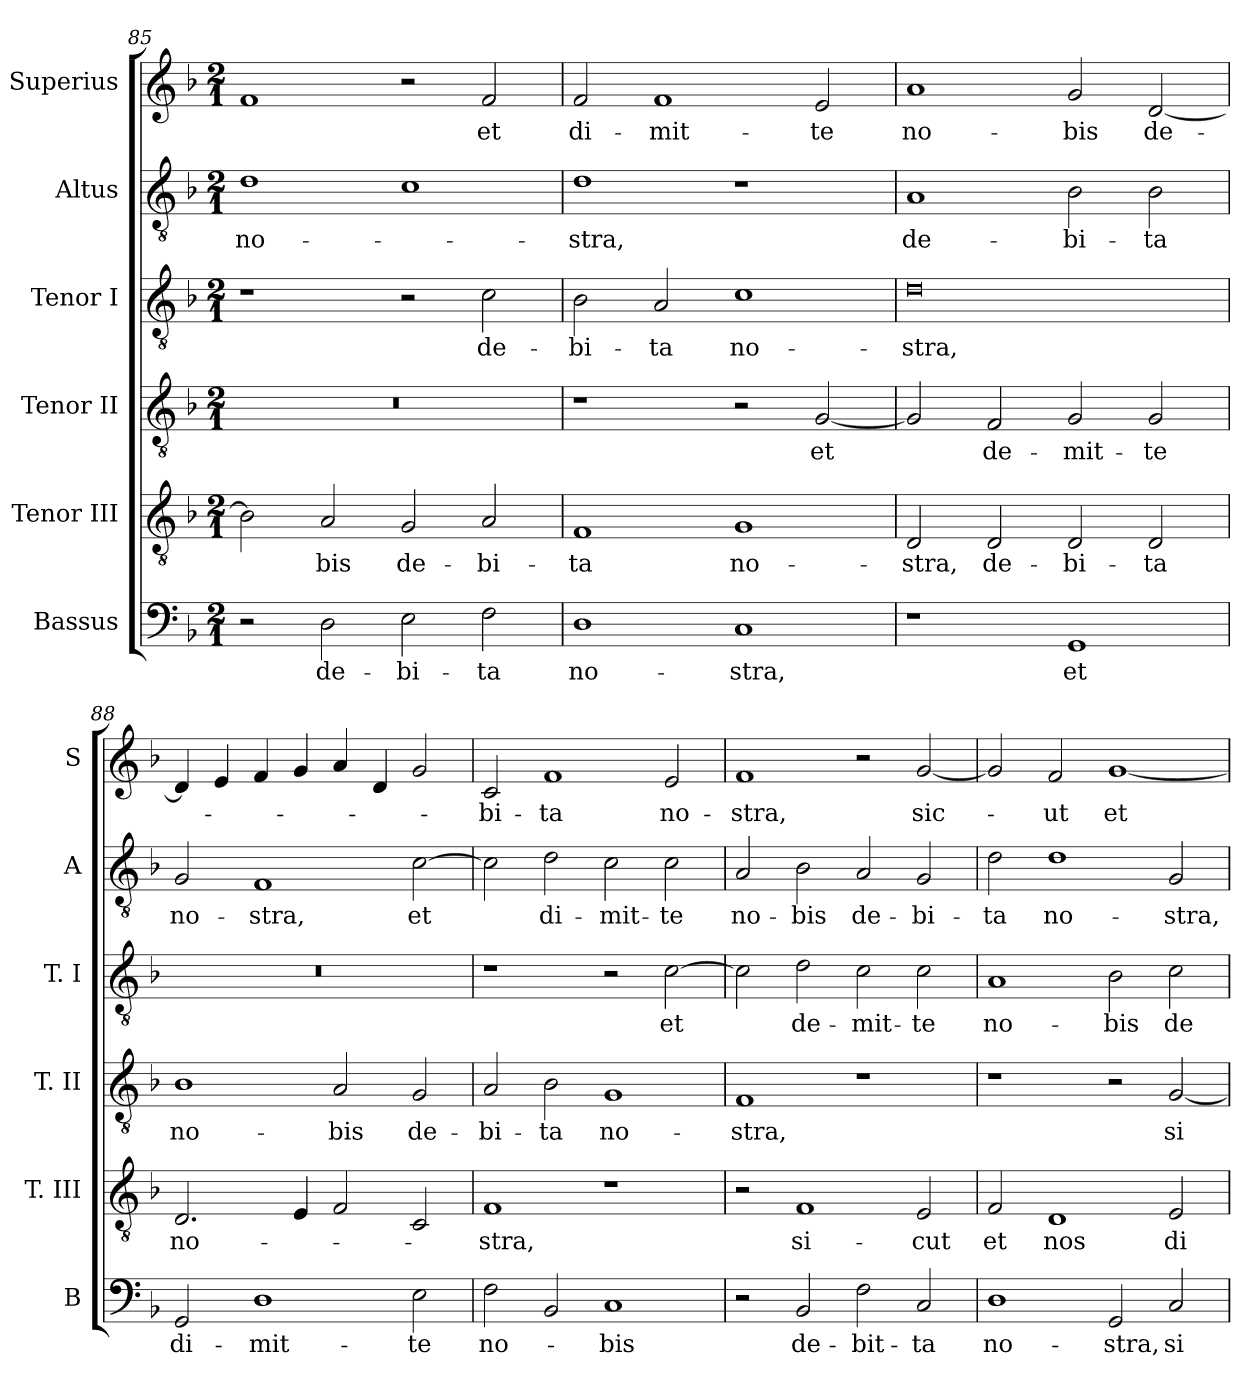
**kern	**text	**kern	**text	**kern	**text	**kern	**text	**kern	**text	**kern	**text
*part6	*part6	*part5	*part5	*part4	*part4	*part3	*part3	*part2	*part2	*part1	*part1
*staff6	*staff6	*staff5	*staff5	*staff4	*staff4	*staff3	*staff3	*staff2	*staff2	*staff1	*staff1
*I"Bassus	*	*I"Tenor III	*	*I"Tenor II	*	*I"Tenor I	*	*I"Altus	*	*I"Superius	*
*I'B	*	*I'T. III	*	*I'T. II	*	*I'T. I	*	*I'A	*	*I'S	*
*clefF4	*	*clefGv2	*	*clefGv2	*	*clefGv2	*	*clefGv2	*	*clefG2	*
*k[b-]	*	*k[b-]	*	*k[b-]	*	*k[b-]	*	*k[b-]	*	*k[b-]	*
*F:	*	*F:	*	*F:	*	*F:	*	*F:	*	*F:	*
*M2/1	*	*M2/1	*	*M2/1	*	*M2/1	*	*M2/1	*	*M2/1	*
=85	=85	=85	=85	=85	=85	=85	=85	=85	=85	=85	=85
2r	.	2B-]	.	0r	.	1r	.	1d	no-	1f	.
2D	de-	2A	-bis	.	.	.	.	.	.	.	.
2E	-bi-	2G	de-	.	.	2r	.	1c	.	2r	.
2F	-ta	2A	-bi-	.	.	2c	de-	.	.	2f	et
=86	=86	=86	=86	=86	=86	=86	=86	=86	=86	=86	=86
1D	no-	1F	-ta	1r	.	2B-	-bi-	1d	-stra,	2f	di-
.	.	.	.	.	.	2A	-ta	.	.	1f	-mit-
1C	-stra,	1G	no-	2r	.	1c	no-	1r	.	.	.
.	.	.	.	[2G	et	.	.	.	.	2e	-te
=87	=87	=87	=87	=87	=87	=87	=87	=87	=87	=87	=87
1r	.	2D	-stra,	2G]	.	0d	-stra,	1A	de-	1a	no-
.	.	2D	de-	2F	de-	.	.	.	.	.	.
1GG	et	2D	-bi-	2G	-mit-	.	.	2B-	-bi-	2g	-bis
.	.	2D	-ta	2G	-te	.	.	2B-	-ta	[2d	de-
=88	=88	=88	=88	=88	=88	=88	=88	=88	=88	=88	=88
2GG	di-	2.D	no-	1B-	no-	0r	.	2G	no-	4d]	.
.	.	.	.	.	.	.	.	.	.	4e	.
1D	-mit-	.	.	.	.	.	.	1F	-stra,	4f	.
.	.	4E	.	.	.	.	.	.	.	4g	.
.	.	2F	.	2A	-bis	.	.	.	.	4a	.
.	.	.	.	.	.	.	.	.	.	4d	.
2E	-te	2C	.	2G	de-	.	.	[2c	et	2g	.
=89	=89	=89	=89	=89	=89	=89	=89	=89	=89	=89	=89
2F	no-	1F	-stra,	2A	-bi-	1r	.	2c]	.	2c	-bi-
2BB-	.	.	.	2B-	-ta	.	.	2d	di-	1f	-ta
1C	-bis	1r	.	1G	no-	2r	.	2c	-mit-	.	.
.	.	.	.	.	.	[2c	et	2c	-te	2e	no-
=90	=90	=90	=90	=90	=90	=90	=90	=90	=90	=90	=90
2r	.	2r	.	1F	-stra,	2c]	.	2A	no-	1f	-stra,
2BB-	de-	1F	si-	.	.	2d	de-	2B-	-bis	.	.
2F	-bit-	.	.	1r	.	2c	-mit-	2A	de-	2r	.
2C	-ta	2E	-cut	.	.	2c	-te	2G	-bi-	[2g	sic-
=91	=91	=91	=91	=91	=91	=91	=91	=91	=91	=91	=91
1D	no-	2F	et	1r	.	1A	no-	2d	-ta	2g]	.
.	.	1D	nos	.	.	.	.	1d	no-	2f	-ut
2GG	-stra,	.	.	2r	.	2B-	-bis	.	.	[1g	et
2C	si-	2E	di-	[2G	si-	2c	de-	2G	-stra,	.	.
=	=	=	=	=	=	=	=	=	=	=	=
*-	*-	*-	*-	*-	*-	*-	*-	*-	*-	*-	*-
